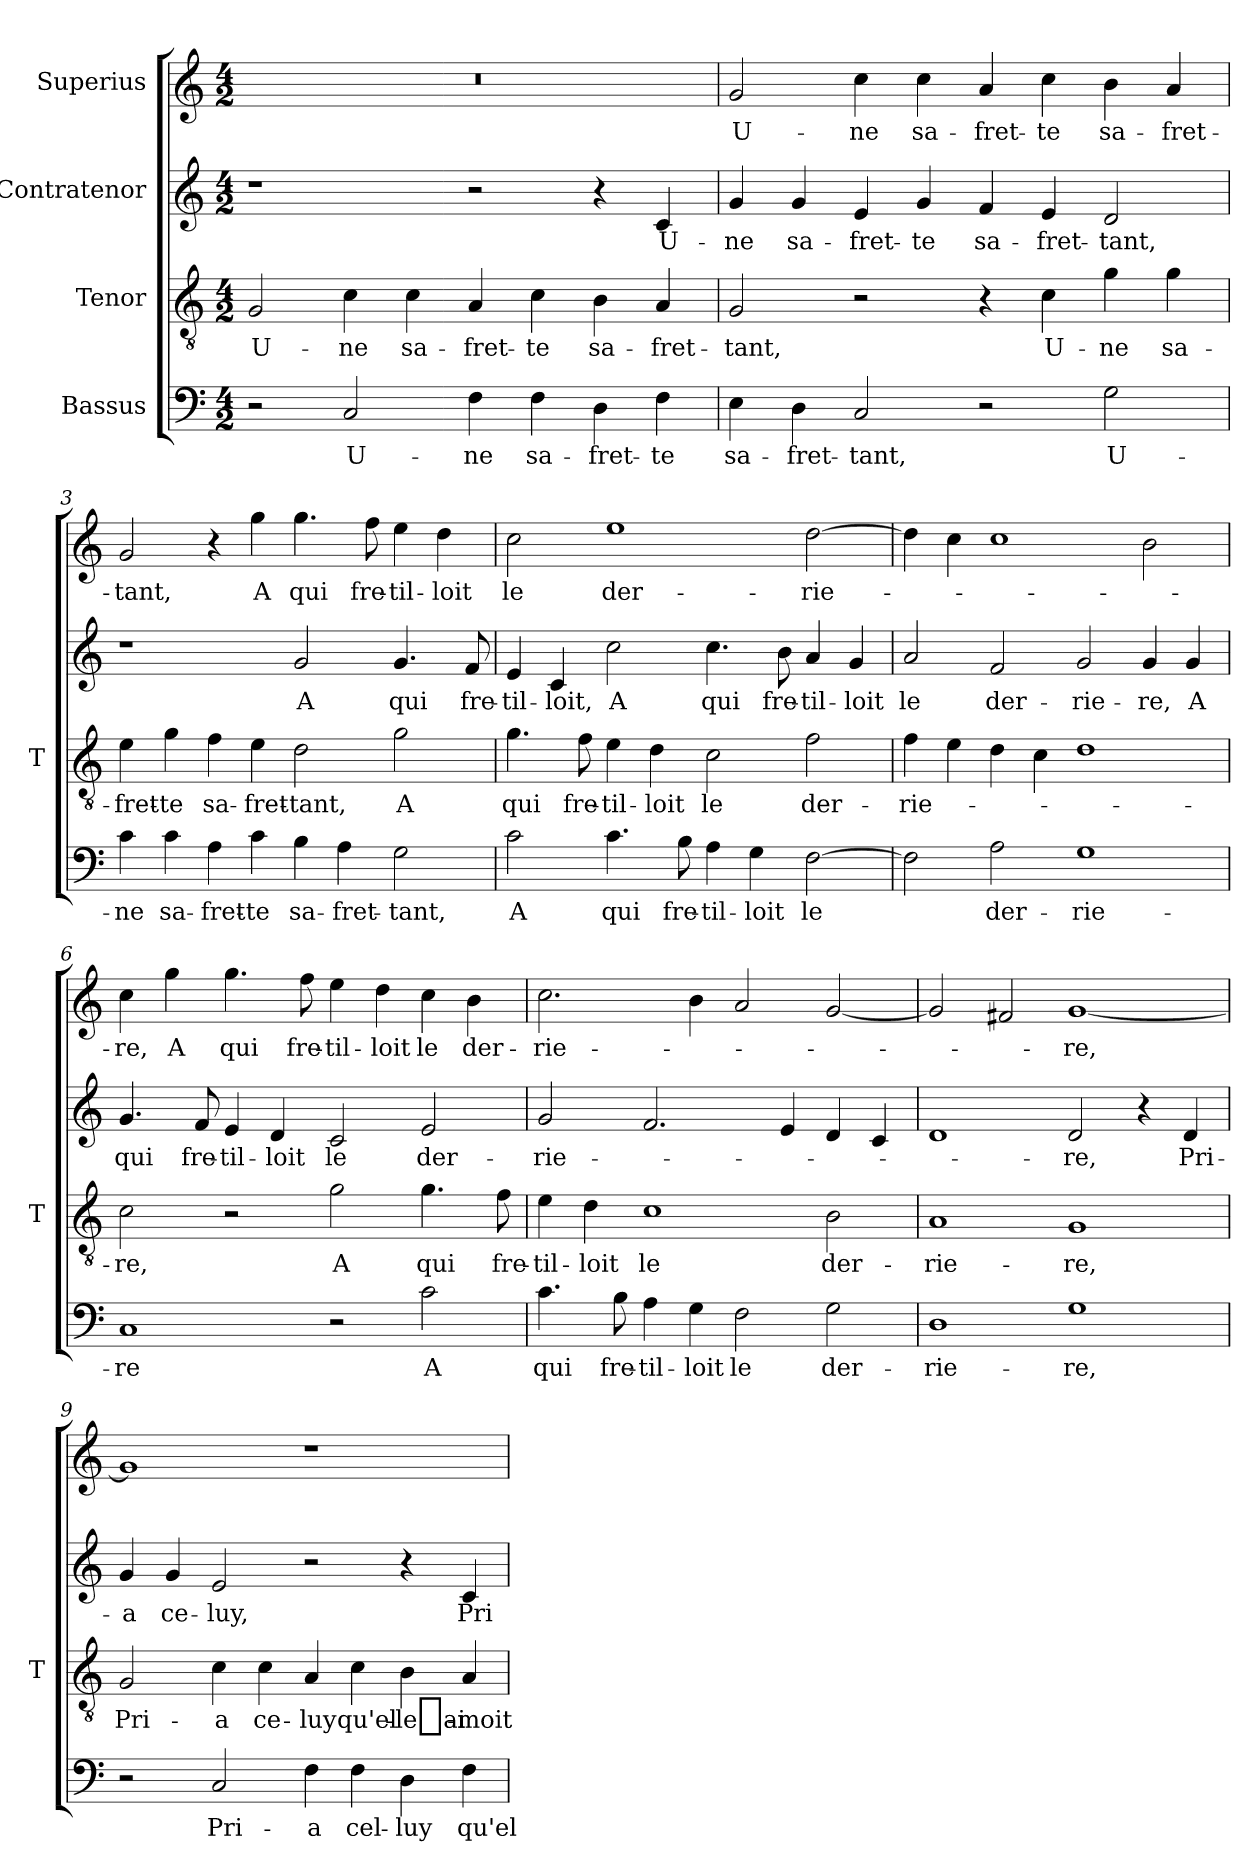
**kern	**text	**kern	**text	**kern	**text	**kern	**text
*part4	*part4	*part3	*part3	*part2	*part2	*part1	*part1
*staff4	*staff4	*staff3	*staff3	*staff2	*staff2	*staff1	*staff1
*I"Bassus	*	*I"Tenor	*	*I"Contratenor	*	*I"Superius	*
*	*	*I'T	*	*	*	*	*
*clefF4	*	*clefGv2	*	*clefG2	*	*clefG2	*
*k[]	*	*k[]	*	*k[]	*	*k[]	*
*M4/2	*	*M4/2	*	*M4/2	*	*M4/2	*
=1	=1	=1	=1	=1	=1	=1	=1
2r	.	2G	U-	1r	.	0r	.
2C	U-	4c	-ne	.	.	.	.
.	.	4c	sa-	.	.	.	.
4F	-ne	4A	fret-	2r	.	.	.
4F	sa-	4c	-te	.	.	.	.
4D	fret-	4B	sa-	4r	.	.	.
4F	-te	4A	fret-	4c	U-	.	.
=2	=2	=2	=2	=2	=2	=2	=2
4E	sa-	2G	-tant,	4g	-ne	2g	U-
4D	fret-	.	.	4g	sa-	.	.
2C	-tant,	2r	.	4e	fret-	4cc	-ne
.	.	.	.	4g	-te	4cc	sa-
2r	.	4r	.	4f	sa-	4a	fret-
.	.	4c	U-	4e	fret-	4cc	-te
2G	U-	4g	-ne	2d	-tant,	4b	sa-
.	.	4g	sa-	.	.	4a	fret-
=3	=3	=3	=3	=3	=3	=3	=3
4c	-ne	4e	fret-	1r	.	2g	-tant,
4c	sa-	4g	-te	.	.	.	.
4A	fret-	4f	sa-	.	.	4r	.
4c	-te	4e	fret-	.	.	4gg	-A
4B	sa-	2d	-tant,	2g	-A	4.gg	-qui
4A	fret-	.	.	.	.	.	.
.	.	.	.	.	.	8ff	fre-
2G	-tant,	2g	-A	4.g	-qui	4ee	til-
.	.	.	.	.	.	4dd	-loit
.	.	.	.	8f	fre-	.	.
=4	=4	=4	=4	=4	=4	=4	=4
2c	-A	4.g	-qui	4e	til-	2cc	-le
.	.	.	.	4c	-loit,	.	.
.	.	8f	fre-	.	.	.	.
4.c	-qui	4e	til-	2cc	-A	1ee	der-
.	.	4d	-loit	.	.	.	.
8B	fre-	.	.	.	.	.	.
4A	til-	2c	-le	4.cc	-qui	.	.
4G	-loit	.	.	.	.	.	.
.	.	.	.	8b	fre-	.	.
[2F	-le	2f	der-	4a	til-	[2dd	rie-
.	.	.	.	4g	-loit	.	.
=5	=5	=5	=5	=5	=5	=5	=5
2F]	.	4f	rie-	2a	-le	4dd]	.
.	.	4e	.	.	.	4cc	.
2A	der-	4d	.	2f	der-	1cc	.
.	.	4c	.	.	.	.	.
1G	rie-	1d	.	2g	rie-	.	.
.	.	.	.	4g	-re,	2b	.
.	.	.	.	4g	-A	.	.
=6	=6	=6	=6	=6	=6	=6	=6
1C	-re	2c	-re,	4.g	-qui	4cc	-re,
.	.	.	.	.	.	4gg	-A
.	.	.	.	8f	fre-	.	.
.	.	2r	.	4e	til-	4.gg	-qui
.	.	.	.	4d	-loit	.	.
.	.	.	.	.	.	8ff	fre-
2r	.	2g	-A	2c	-le	4ee	til-
.	.	.	.	.	.	4dd	-loit
2c	-A	4.g	-qui	2e	der-	4cc	-le
.	.	.	.	.	.	4b	der-
.	.	8f	fre-	.	.	.	.
=7	=7	=7	=7	=7	=7	=7	=7
4.c	-qui	4e	til-	2g	rie-	2.cc	rie-
.	.	4d	-loit	.	.	.	.
8B	fre-	.	.	.	.	.	.
4A	til-	1c	-le	2.f	.	.	.
4G	-loit	.	.	.	.	4b	.
2F	-le	.	.	.	.	2a	.
.	.	.	.	4e	.	.	.
2G	der-	2B	der-	4d	.	[2g	.
.	.	.	.	4c	.	.	.
=8	=8	=8	=8	=8	=8	=8	=8
1D	rie-	1A	rie-	1d	.	2g]	.
.	.	.	.	.	.	2f#X	.
1G	-re,	1G	-re,	2d	-re,	[1g	-re,
.	.	.	.	4r	.	.	.
.	.	.	.	4d	Pri-	.	.
=9	=9	=9	=9	=9	=9	=9	=9
2r	.	2G	Pri-	4g	-a	1g]	.
.	.	.	.	4g	ce-	.	.
2C	Pri-	4c	-a	2e	-luy,	.	.
.	.	4c	ce-	.	.	.	.
4F	-a	4A	-luy	2r	.	1r	.
4F	cel-	4c	qu'el-	.	.	.	.
4D	-luy	4B	le_ai-	4r	.	.	.
4F	qu'el-	4A	-moit	4c	Pri-	.	.
=	=	=	=	=	=	=	=
*-	*-	*-	*-	*-	*-	*-	*-
